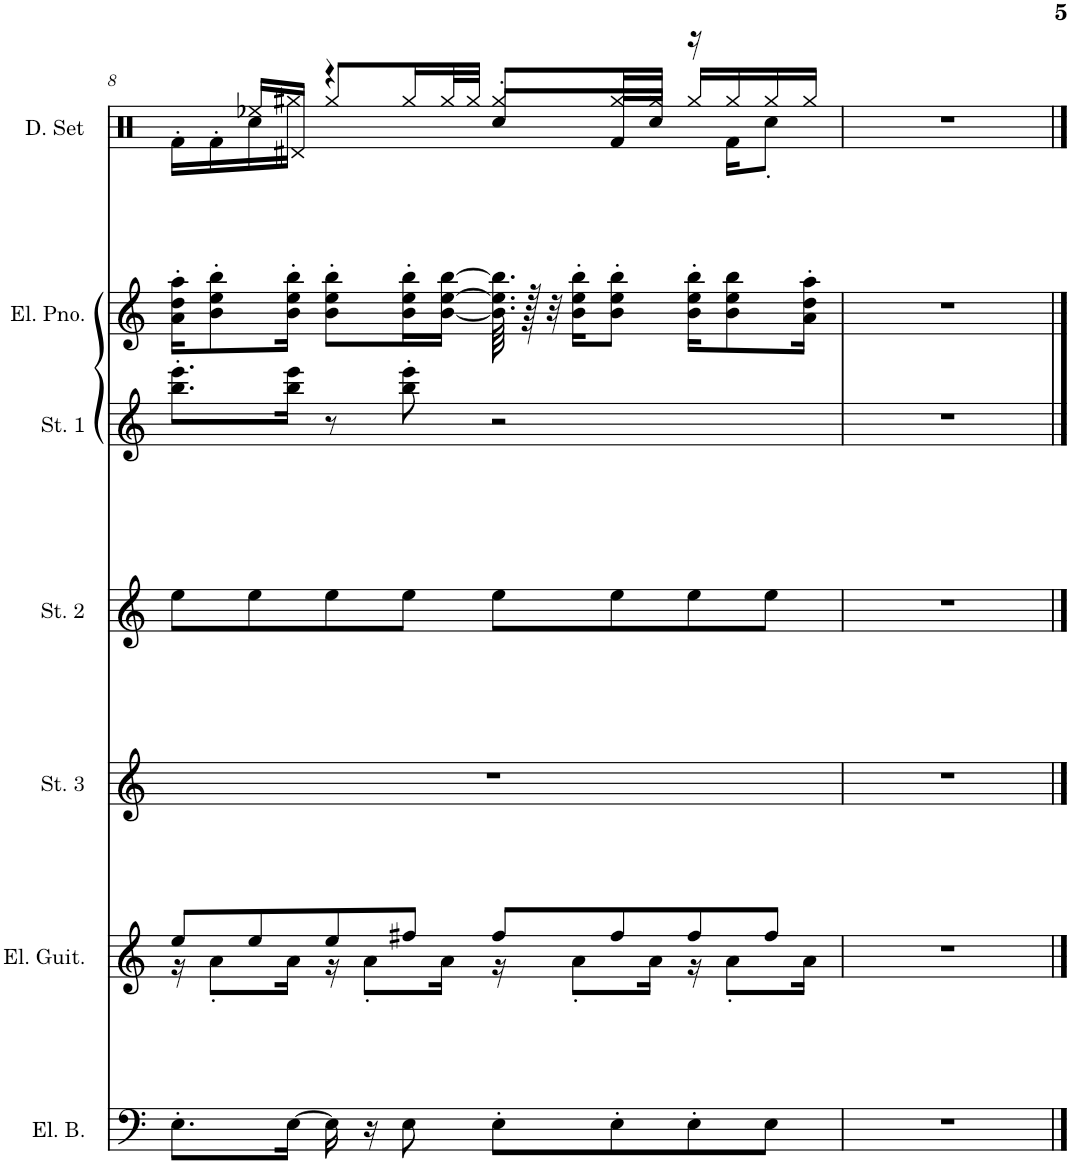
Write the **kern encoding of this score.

**kern	**kern	**kern	**kern	**kern	**kern	**kern
*part7	*part6	*part5	*part4	*part3	*part2	*part1
*staff7	*staff6	*staff5	*staff4	*staff3	*staff2	*staff1
*I"5-str. Electric Bass	*I"Electric Guitar	*I"Strings 3	*I"Strings 2	*I"Strings 1	*I"Electric Piano	*I"Drumset
*I'El. B.	*I'El. Guit.	*I'St. 3	*I'St. 2	*I'St. 1	*I'El. Pno.	*I'D. Set
!!LO:PB:g=z
*clefF4	*clefG2	*clefG2	*clefG2	*clefG2	*clefG2	*clefX
*Trd7c12	*	*	*	*	*	*
*k[]	*k[]	*k[]	*k[]	*k[]	*k[]	*k[]
*M4/4	*M4/4	*M4/4	*M4/4	*M4/4	*M4/4	*M4/4
=8	=8	=8	=8	=8	=8	=8
*	*^	*	*	*	*	*^
8.E'\L	8ee/L	16r	1r	8ee\L	8.bb\' 8.eee\'L	16a\' 16dd\' 16aa\'KL	16Rf'\LL	8ryy
.	.	8a'\L	.	.	.	8b\' 8ee\' 8bb\'	16Rf'\	.
.	8ee/	.	.	8ee\	.	.	16Rcc\	16Ree/LL
[16E\Jk	.	16a\Jk	.	.	16bb\ 16eee\Jk	16b\' 16ee\' 16bb\'Jk	16Rgg\JJ	16Rd/JJ
16E\]	8ee/	16r	.	8ee\	8r	8b\' 8ee\' 8bb\'L	4r	8Rgg/L
16r	.	8a'\L	.	.	.	.	.	.
8E\	8ff#X/J	.	.	8ee\J	8bb\' 8eee\'	16b\' 16ee\' 16bb\'L	.	16Rgg/L
.	.	16a\Jk	.	.	.	[16b\ [16ee\ [16bb\JJ	.	32Rgg/L
.	.	.	.	.	.	.	.	32Rgg/JJJ
8E'\L	8ff#/L	16r	.	8ee\L	2r	64.b\] 64.ee\] 64.bb\]	8Rcc'/L	8Rgg/L
.	.	.	.	.	.	128r	.	.
.	.	.	.	.	.	32r	.	.
.	.	8a'\L	.	.	.	16b\' 16ee\' 16bb\'KL	.	.
8E'\	8ff#/	.	.	8ee\	.	8b\' 8ee\' 8bb\'J	16Rf/L	16Rgg/L
.	.	16a\Jk	.	.	.	.	16Rcc/JJ	16Rgg/JJ
8E'\	8ff#/	16r	.	8ee\	.	16b\' 16ee\' 16bb\'KL	16r	16Rgg/LL
.	.	8a'\L	.	.	.	8b\ 8ee\ 8bb\	16Rf\KL	16Rgg/
8E\J	8ff#/J	.	.	8ee\J	.	.	8Rcc'\J	16Rgg/
.	.	16a\Jk	.	.	.	16a\' 16dd\' 16aa\'Jk	.	16Rgg/JJ
*	*v	*v	*	*	*	*	*v	*v
=9	=9	=9	=9	=9	=9	=9
1r	1r	1r	1r	1r	1r	1r
==	==	==	==	==	==	==
*-	*-	*-	*-	*-	*-	*-
